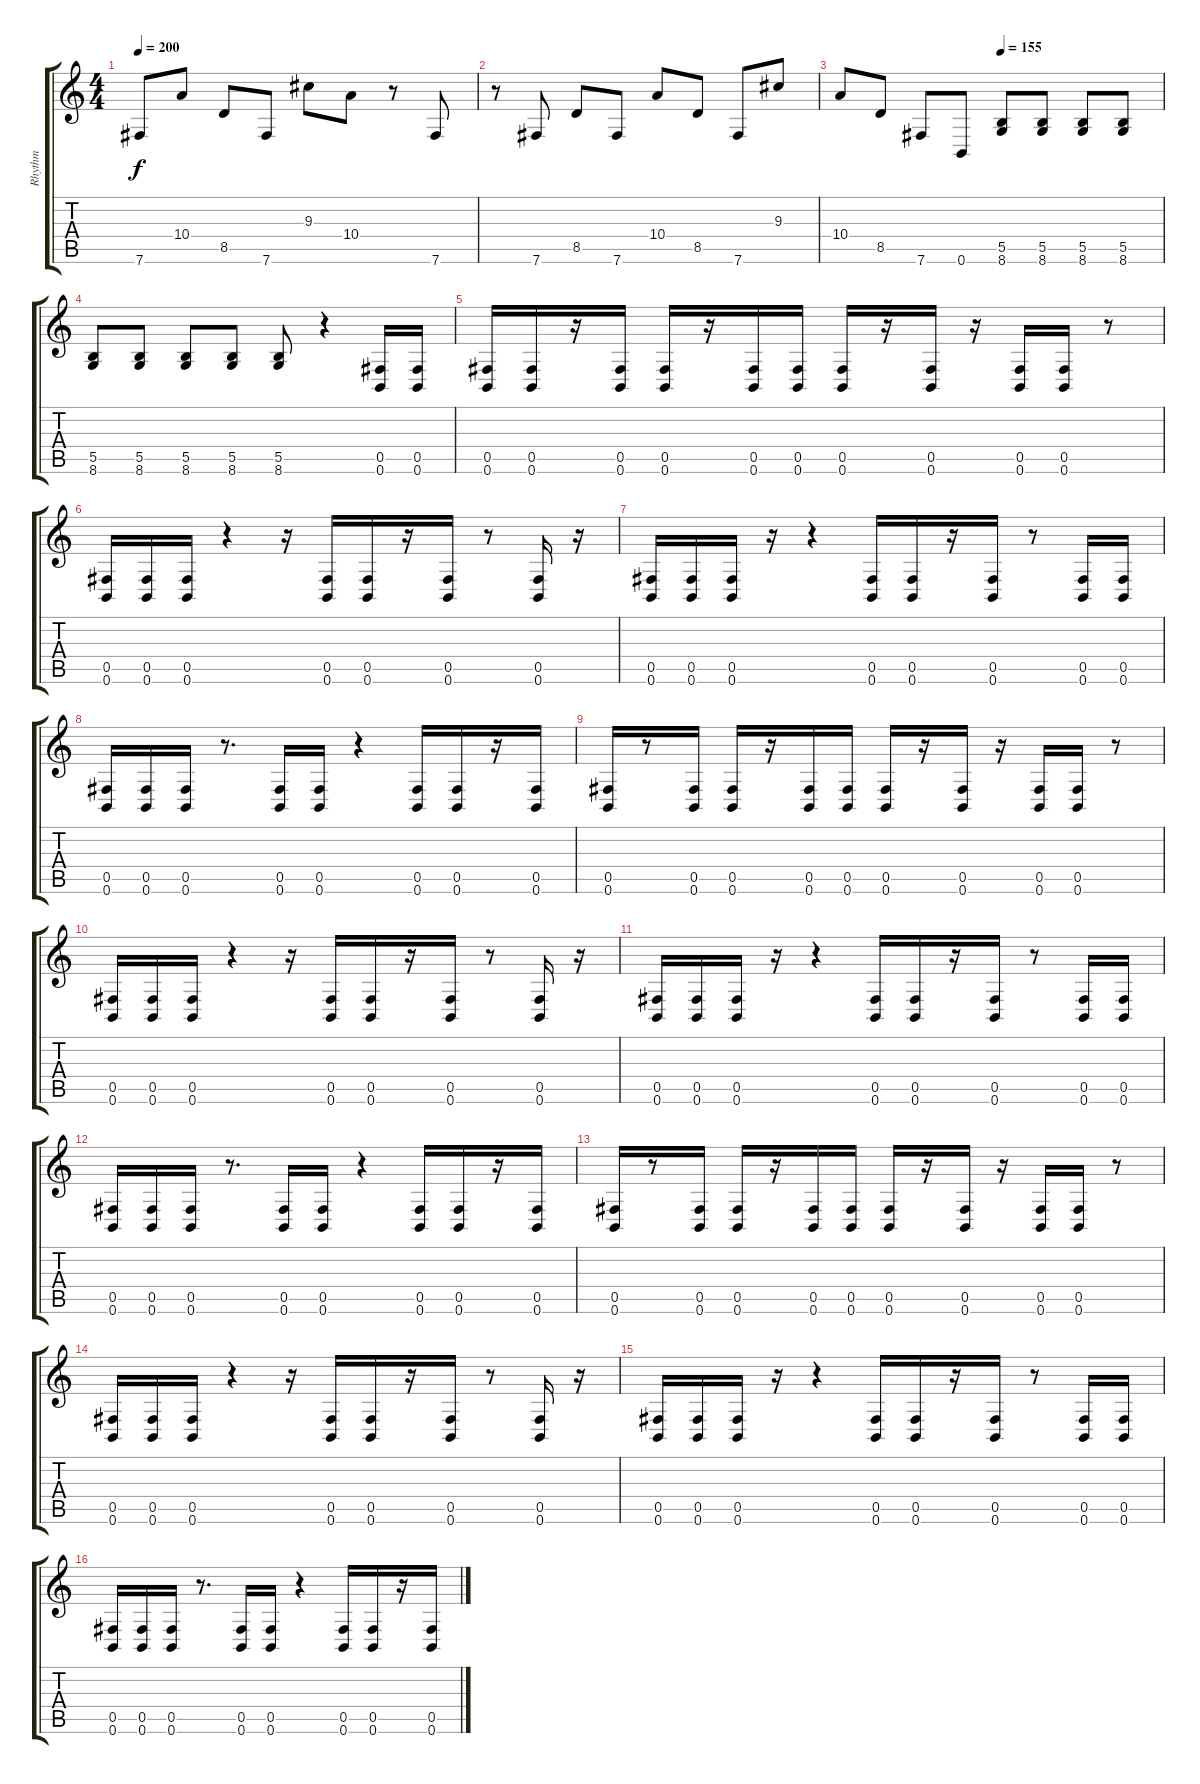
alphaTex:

\track ("Rhythm" "Rhythm") {instrument distortionguitar}
\staff {score tabs}
\tuning (Db4 Ab3 E3 B2 Gb2 B1) {hide}
\ts (4 4)
\tempo 200
\clef g2
\ks c
7.6.8{dy f} 10.4.8 8.5.8 7.6.8 9.3.8 10.4.8 r.8 7.6.8 |
r.8 7.6.8 8.5.8 7.6.8 10.4.8 8.5.8 7.6.8 9.3.8 |
\tempo (155 0.5)
10.4.8 8.5.8 7.6.8 0.6.8 (5.5 8.6).8 (5.5 8.6).8 (5.5 8.6).8 (5.5 8.6).8 |
(5.5 8.6).8 (5.5 8.6).8 (5.5 8.6).8 (5.5 8.6).8 (5.5 8.6).8 r.4 (0.5 0.6).16 (0.5 0.6).16 |
(0.5 0.6).16 (0.5 0.6).16 r.16 (0.5 0.6).16 (0.5 0.6).16 r.16 (0.5 0.6).16 (0.5 0.6).16 (0.5 0.6).16 r.16 (0.5 0.6).16 r.16 (0.5 0.6).16 (0.5 0.6).16 r.8 |
(0.5 0.6).16 (0.5 0.6).16 (0.5 0.6).16 r.4 r.16 (0.5 0.6).16 (0.5 0.6).16 r.16 (0.5 0.6).16 r.8 (0.5 0.6).16 r.16 |
(0.5 0.6).16 (0.5 0.6).16 (0.5 0.6).16 r.16 r.4 (0.5 0.6).16 (0.5 0.6).16 r.16 (0.5 0.6).16 r.8 (0.5 0.6).16 (0.5 0.6).16 |
(0.5 0.6).16 (0.5 0.6).16 (0.5 0.6).16 r.8{d} (0.5 0.6).16 (0.5 0.6).16 r.4 (0.5 0.6).16 (0.5 0.6).16 r.16 (0.5 0.6).16 |
(0.5 0.6).16 r.8 (0.5 0.6).16 (0.5 0.6).16 r.16 (0.5 0.6).16 (0.5 0.6).16 (0.5 0.6).16 r.16 (0.5 0.6).16 r.16 (0.5 0.6).16 (0.5 0.6).16 r.8 |
(0.5 0.6).16 (0.5 0.6).16 (0.5 0.6).16 r.4 r.16 (0.5 0.6).16 (0.5 0.6).16 r.16 (0.5 0.6).16 r.8 (0.5 0.6).16 r.16 |
(0.5 0.6).16 (0.5 0.6).16 (0.5 0.6).16 r.16 r.4 (0.5 0.6).16 (0.5 0.6).16 r.16 (0.5 0.6).16 r.8 (0.5 0.6).16 (0.5 0.6).16 |
(0.5 0.6).16 (0.5 0.6).16 (0.5 0.6).16 r.8{d} (0.5 0.6).16 (0.5 0.6).16 r.4 (0.5 0.6).16 (0.5 0.6).16 r.16 (0.5 0.6).16 |
(0.5 0.6).16 r.8 (0.5 0.6).16 (0.5 0.6).16 r.16 (0.5 0.6).16 (0.5 0.6).16 (0.5 0.6).16 r.16 (0.5 0.6).16 r.16 (0.5 0.6).16 (0.5 0.6).16 r.8 |
(0.5 0.6).16 (0.5 0.6).16 (0.5 0.6).16 r.4 r.16 (0.5 0.6).16 (0.5 0.6).16 r.16 (0.5 0.6).16 r.8 (0.5 0.6).16 r.16 |
(0.5 0.6).16 (0.5 0.6).16 (0.5 0.6).16 r.16 r.4 (0.5 0.6).16 (0.5 0.6).16 r.16 (0.5 0.6).16 r.8 (0.5 0.6).16 (0.5 0.6).16 |
(0.5 0.6).16 (0.5 0.6).16 (0.5 0.6).16 r.8{d} (0.5 0.6).16 (0.5 0.6).16 r.4 (0.5 0.6).16 (0.5 0.6).16 r.16 (0.5 0.6).16
